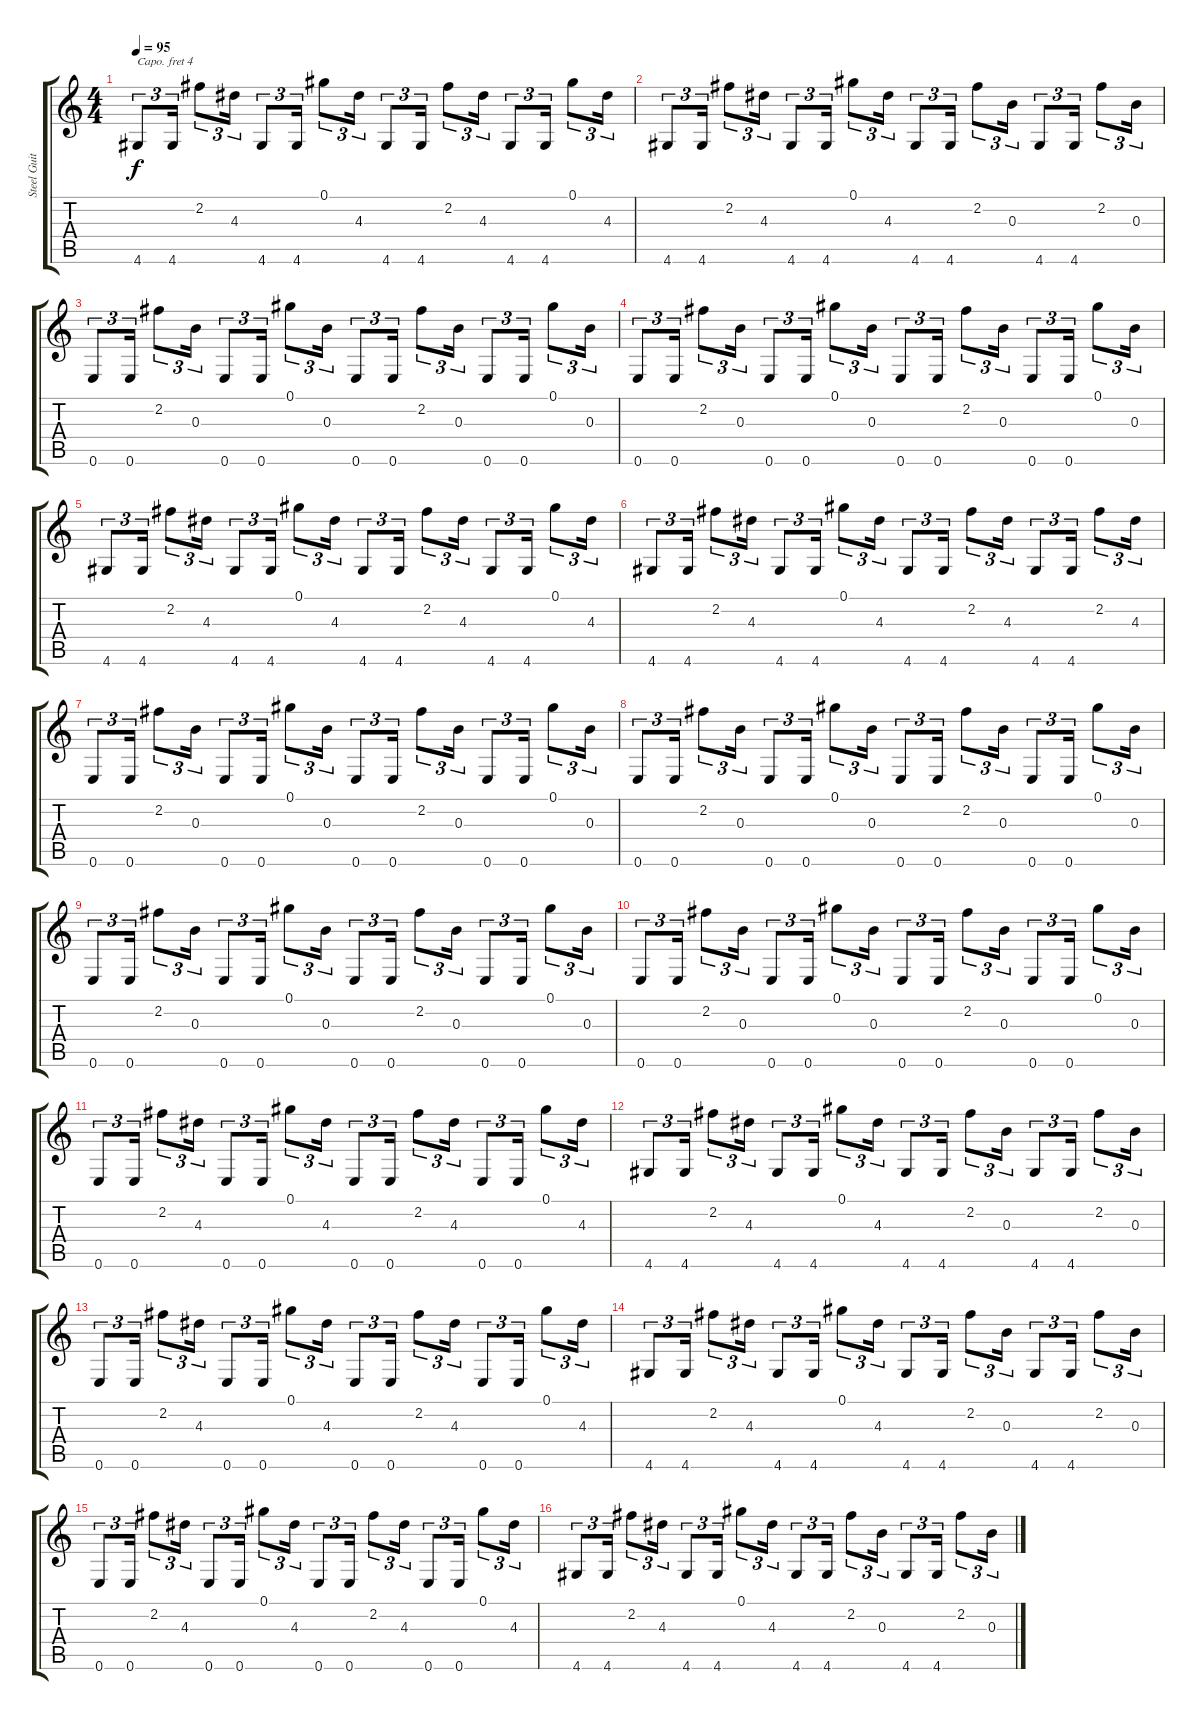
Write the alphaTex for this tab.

\track ("Steel Guitar" "Steel Guit") {instrument acousticguitarsteel}
\staff {score tabs}
\capo 4
\tuning (E4 C4 G3 C3 G2 C2) {hide}
\ts (4 4)
\tempo 95
\clef g2
\ks c
4.6.8{tu (3 2) dy f} 4.6.16{tu (3 2)} 2.2.8{tu (3 2)} 4.3.16{tu (3 2)} 4.6.8{tu (3 2)} 4.6.16{tu (3 2)} 0.1.8{tu (3 2)} 4.3.16{tu (3 2)} 4.6.8{tu (3 2)} 4.6.16{tu (3 2)} 2.2.8{tu (3 2)} 4.3.16{tu (3 2)} 4.6.8{tu (3 2)} 4.6.16{tu (3 2)} 0.1.8{tu (3 2)} 4.3.16{tu (3 2)} |
4.6.8{tu (3 2)} 4.6.16{tu (3 2)} 2.2.8{tu (3 2)} 4.3.16{tu (3 2)} 4.6.8{tu (3 2)} 4.6.16{tu (3 2)} 0.1.8{tu (3 2)} 4.3.16{tu (3 2)} 4.6.8{tu (3 2)} 4.6.16{tu (3 2)} 2.2.8{tu (3 2)} 0.3.16{tu (3 2)} 4.6.8{tu (3 2)} 4.6.16{tu (3 2)} 2.2.8{tu (3 2)} 0.3.16{tu (3 2)} |
0.6.8{tu (3 2)} 0.6.16{tu (3 2)} 2.2.8{tu (3 2)} 0.3.16{tu (3 2)} 0.6.8{tu (3 2)} 0.6.16{tu (3 2)} 0.1.8{tu (3 2)} 0.3.16{tu (3 2)} 0.6.8{tu (3 2)} 0.6.16{tu (3 2)} 2.2.8{tu (3 2)} 0.3.16{tu (3 2)} 0.6.8{tu (3 2)} 0.6.16{tu (3 2)} 0.1.8{tu (3 2)} 0.3.16{tu (3 2)} |
0.6.8{tu (3 2)} 0.6.16{tu (3 2)} 2.2.8{tu (3 2)} 0.3.16{tu (3 2)} 0.6.8{tu (3 2)} 0.6.16{tu (3 2)} 0.1.8{tu (3 2)} 0.3.16{tu (3 2)} 0.6.8{tu (3 2)} 0.6.16{tu (3 2)} 2.2.8{tu (3 2)} 0.3.16{tu (3 2)} 0.6.8{tu (3 2)} 0.6.16{tu (3 2)} 0.1.8{tu (3 2)} 0.3.16{tu (3 2)} |
4.6.8{tu (3 2)} 4.6.16{tu (3 2)} 2.2.8{tu (3 2)} 4.3.16{tu (3 2)} 4.6.8{tu (3 2)} 4.6.16{tu (3 2)} 0.1.8{tu (3 2)} 4.3.16{tu (3 2)} 4.6.8{tu (3 2)} 4.6.16{tu (3 2)} 2.2.8{tu (3 2)} 4.3.16{tu (3 2)} 4.6.8{tu (3 2)} 4.6.16{tu (3 2)} 0.1.8{tu (3 2)} 4.3.16{tu (3 2)} |
4.6.8{tu (3 2)} 4.6.16{tu (3 2)} 2.2.8{tu (3 2)} 4.3.16{tu (3 2)} 4.6.8{tu (3 2)} 4.6.16{tu (3 2)} 0.1.8{tu (3 2)} 4.3.16{tu (3 2)} 4.6.8{tu (3 2)} 4.6.16{tu (3 2)} 2.2.8{tu (3 2)} 4.3.16{tu (3 2)} 4.6.8{tu (3 2)} 4.6.16{tu (3 2)} 2.2.8{tu (3 2)} 4.3.16{tu (3 2)} |
0.6.8{tu (3 2)} 0.6.16{tu (3 2)} 2.2.8{tu (3 2)} 0.3.16{tu (3 2)} 0.6.8{tu (3 2)} 0.6.16{tu (3 2)} 0.1.8{tu (3 2)} 0.3.16{tu (3 2)} 0.6.8{tu (3 2)} 0.6.16{tu (3 2)} 2.2.8{tu (3 2)} 0.3.16{tu (3 2)} 0.6.8{tu (3 2)} 0.6.16{tu (3 2)} 0.1.8{tu (3 2)} 0.3.16{tu (3 2)} |
0.6.8{tu (3 2)} 0.6.16{tu (3 2)} 2.2.8{tu (3 2)} 0.3.16{tu (3 2)} 0.6.8{tu (3 2)} 0.6.16{tu (3 2)} 0.1.8{tu (3 2)} 0.3.16{tu (3 2)} 0.6.8{tu (3 2)} 0.6.16{tu (3 2)} 2.2.8{tu (3 2)} 0.3.16{tu (3 2)} 0.6.8{tu (3 2)} 0.6.16{tu (3 2)} 0.1.8{tu (3 2)} 0.3.16{tu (3 2)} |
0.6.8{tu (3 2)} 0.6.16{tu (3 2)} 2.2.8{tu (3 2)} 0.3.16{tu (3 2)} 0.6.8{tu (3 2)} 0.6.16{tu (3 2)} 0.1.8{tu (3 2)} 0.3.16{tu (3 2)} 0.6.8{tu (3 2)} 0.6.16{tu (3 2)} 2.2.8{tu (3 2)} 0.3.16{tu (3 2)} 0.6.8{tu (3 2)} 0.6.16{tu (3 2)} 0.1.8{tu (3 2)} 0.3.16{tu (3 2)} |
0.6.8{tu (3 2)} 0.6.16{tu (3 2)} 2.2.8{tu (3 2)} 0.3.16{tu (3 2)} 0.6.8{tu (3 2)} 0.6.16{tu (3 2)} 0.1.8{tu (3 2)} 0.3.16{tu (3 2)} 0.6.8{tu (3 2)} 0.6.16{tu (3 2)} 2.2.8{tu (3 2)} 0.3.16{tu (3 2)} 0.6.8{tu (3 2)} 0.6.16{tu (3 2)} 0.1.8{tu (3 2)} 0.3.16{tu (3 2)} |
0.6.8{tu (3 2)} 0.6.16{tu (3 2)} 2.2.8{tu (3 2)} 4.3.16{tu (3 2)} 0.6.8{tu (3 2)} 0.6.16{tu (3 2)} 0.1.8{tu (3 2)} 4.3.16{tu (3 2)} 0.6.8{tu (3 2)} 0.6.16{tu (3 2)} 2.2.8{tu (3 2)} 4.3.16{tu (3 2)} 0.6.8{tu (3 2)} 0.6.16{tu (3 2)} 0.1.8{tu (3 2)} 4.3.16{tu (3 2)} |
4.6.8{tu (3 2)} 4.6.16{tu (3 2)} 2.2.8{tu (3 2)} 4.3.16{tu (3 2)} 4.6.8{tu (3 2)} 4.6.16{tu (3 2)} 0.1.8{tu (3 2)} 4.3.16{tu (3 2)} 4.6.8{tu (3 2)} 4.6.16{tu (3 2)} 2.2.8{tu (3 2)} 0.3.16{tu (3 2)} 4.6.8{tu (3 2)} 4.6.16{tu (3 2)} 2.2.8{tu (3 2)} 0.3.16{tu (3 2)} |
0.6.8{tu (3 2)} 0.6.16{tu (3 2)} 2.2.8{tu (3 2)} 4.3.16{tu (3 2)} 0.6.8{tu (3 2)} 0.6.16{tu (3 2)} 0.1.8{tu (3 2)} 4.3.16{tu (3 2)} 0.6.8{tu (3 2)} 0.6.16{tu (3 2)} 2.2.8{tu (3 2)} 4.3.16{tu (3 2)} 0.6.8{tu (3 2)} 0.6.16{tu (3 2)} 0.1.8{tu (3 2)} 4.3.16{tu (3 2)} |
4.6.8{tu (3 2)} 4.6.16{tu (3 2)} 2.2.8{tu (3 2)} 4.3.16{tu (3 2)} 4.6.8{tu (3 2)} 4.6.16{tu (3 2)} 0.1.8{tu (3 2)} 4.3.16{tu (3 2)} 4.6.8{tu (3 2)} 4.6.16{tu (3 2)} 2.2.8{tu (3 2)} 0.3.16{tu (3 2)} 4.6.8{tu (3 2)} 4.6.16{tu (3 2)} 2.2.8{tu (3 2)} 0.3.16{tu (3 2)} |
0.6.8{tu (3 2)} 0.6.16{tu (3 2)} 2.2.8{tu (3 2)} 4.3.16{tu (3 2)} 0.6.8{tu (3 2)} 0.6.16{tu (3 2)} 0.1.8{tu (3 2)} 4.3.16{tu (3 2)} 0.6.8{tu (3 2)} 0.6.16{tu (3 2)} 2.2.8{tu (3 2)} 4.3.16{tu (3 2)} 0.6.8{tu (3 2)} 0.6.16{tu (3 2)} 0.1.8{tu (3 2)} 4.3.16{tu (3 2)} |
4.6.8{tu (3 2)} 4.6.16{tu (3 2)} 2.2.8{tu (3 2)} 4.3.16{tu (3 2)} 4.6.8{tu (3 2)} 4.6.16{tu (3 2)} 0.1.8{tu (3 2)} 4.3.16{tu (3 2)} 4.6.8{tu (3 2)} 4.6.16{tu (3 2)} 2.2.8{tu (3 2)} 0.3.16{tu (3 2)} 4.6.8{tu (3 2)} 4.6.16{tu (3 2)} 2.2.8{tu (3 2)} 0.3.16{tu (3 2)}
